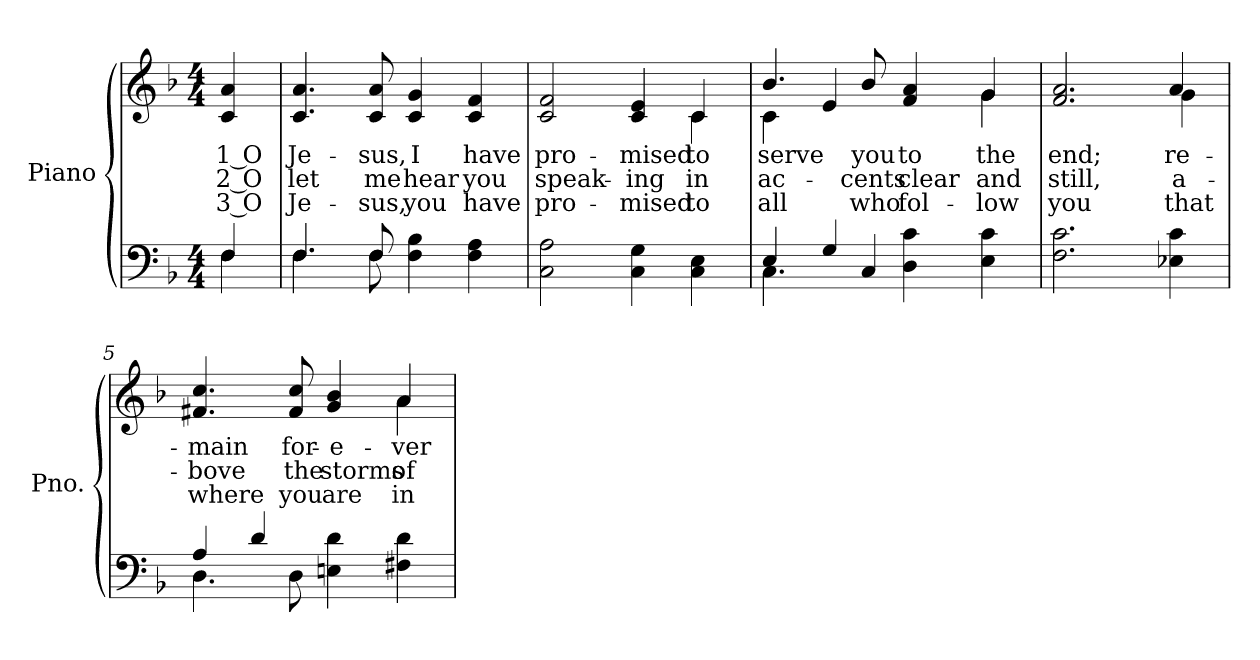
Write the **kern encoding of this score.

**kern	**kern	**text	**text	**text
*part2	*part1	*part1	*part1	*part1
*staff2	*staff1	*staff1	*staff1	*staff1
*I"Piano	*I"Piano	*	*	*
*I'Pno.	*I'Pno.	*	*	*
!!LO:PB:g=z
*clefF4	*clefG2	*	*	*
*k[b-]	*k[b-]	*	*	*
*F:	*F:	*	*	*
*M4/4	*M4/4	*	*	*
=	=	=	=	=
*^	*	*	*	*
!	!	!	!LO:LY:b:color=#000000	!LO:LY:b:color=#000000	!LO:LY:b:color=#000000
4Fi/	4Fi\	4ci/ 4ai	1 O	2 O	3 O
=1	=1	=1	=1	=1	=1
!	!	!	!LO:LY:b:color=#000000	!LO:LY:b:color=#000000	!LO:LY:b:color=#000000
4.Fi/	4.Fi\	4.ci/ 4.ai	Je-	let	Je-
!	!	!	!LO:LY:b:color=#000000	!LO:LY:b:color=#000000	!LO:LY:b:color=#000000
8Fi/	8Fi\	8ci/ 8ai	-sus,	me	-sus,
!	!	!	!LO:LY:b:color=#000000	!LO:LY:b:color=#000000	!LO:LY:b:color=#000000
4Fi\ 4B-i	2ryy	4ci/ 4gi	I	hear	you
!	!	!	!LO:LY:b:color=#000000	!LO:LY:b:color=#000000	!LO:LY:b:color=#000000
4Fi\ 4Ai	.	4ci/ 4fi	have	you	have
*v	*v	*	*	*	*
=2	=2	=2	=2	=2
!	!	!LO:LY:b:color=#000000	!LO:LY:b:color=#000000	!LO:LY:b:color=#000000
*	*^	*	*	*
2Ci\ 2Ai	2ci/ 2fi	2.ryy	pro-	speak-	pro-
!	!	!	!LO:LY:b:color=#000000	!LO:LY:b:color=#000000	!LO:LY:b:color=#000000
4Ci\ 4Gi	4ci/ 4ei	.	-mised	-ing	-mised
!	!	!	!LO:LY:b:color=#000000	!LO:LY:b:color=#000000	!LO:LY:b:color=#000000
4Ci\ 4Ei	4ci/	4ci\	to	in	to
=3	=3	=3	=3	=3	=3
*^	*	*	*	*	*
!	!	!	!	!LO:LY:b:color=#000000	!LO:LY:b:color=#000000	!LO:LY:b:color=#000000
4Ei/	4.Ci\	4.b-i/	4ci\	serve	ac-	all
4Gi/	.	.	4ei/	.	.	.
!	!	!	!	!LO:LY:b:color=#000000	!LO:LY:b:color=#000000	!LO:LY:b:color=#000000
.	4Ci/	8b-i/	.	you	-cents	who
!	!	!	!	!LO:LY:b:color=#000000	!LO:LY:b:color=#000000	!LO:LY:b:color=#000000
4Di\ 4ci	.	4fi/ 4ai	4ryy	to	clear	fol-
.	4.ryy	.	.	.	.	.
!	!	!	!	!LO:LY:b:color=#000000	!LO:LY:b:color=#000000	!LO:LY:b:color=#000000
4Ei\ 4ci	.	4gi/	4gi\	the	and	-low
*v	*v	*	*	*	*	*
!!LO:LB:g=z	!!
=4	=4	=4	=4	=4	=4
!	!	!	!LO:LY:b:color=#000000	!LO:LY:b:color=#000000	!LO:LY:b:color=#000000
2.Fi\ 2.ci	2.fi/ 2.ai	2.ryy	end;	still,	you
!	!	!	!LO:LY:b:color=#000000	!LO:LY:b:color=#000000	!LO:LY:b:color=#000000
4E-Xi\ 4ci	4ai/	4gi\	re-	a-	that
=5	=5	=5	=5	=5	=5
*^	*	*	*	*	*
!	!	!	!	!LO:LY:b:color=#000000	!LO:LY:b:color=#000000	!LO:LY:b:color=#000000
4Ai/	4.Di\	4.f#Xi/ 4.cci	2.ryy	-main	-bove	where
4di/	.	.	.	.	.	.
!	!	!	!	!LO:LY:b:color=#000000	!LO:LY:b:color=#000000	!LO:LY:b:color=#000000
.	8Di\	8f#i/ 8cci	.	for-	the	you
!	!	!	!	!LO:LY:b:color=#000000	!LO:LY:b:color=#000000	!LO:LY:b:color=#000000
4Eni\ 4di	2ryy	4gi/ 4b-i	.	-e-	storms	are
!	!	!	!	!LO:LY:b:color=#000000	!LO:LY:b:color=#000000	!LO:LY:b:color=#000000
4F#Xi\ 4di	.	4ai/	4ai\	-ver	of	in
*v	*v	*	*	*	*	*
*	*v	*v	*	*	*
=	=	=	=	=
*-	*-	*-	*-	*-
